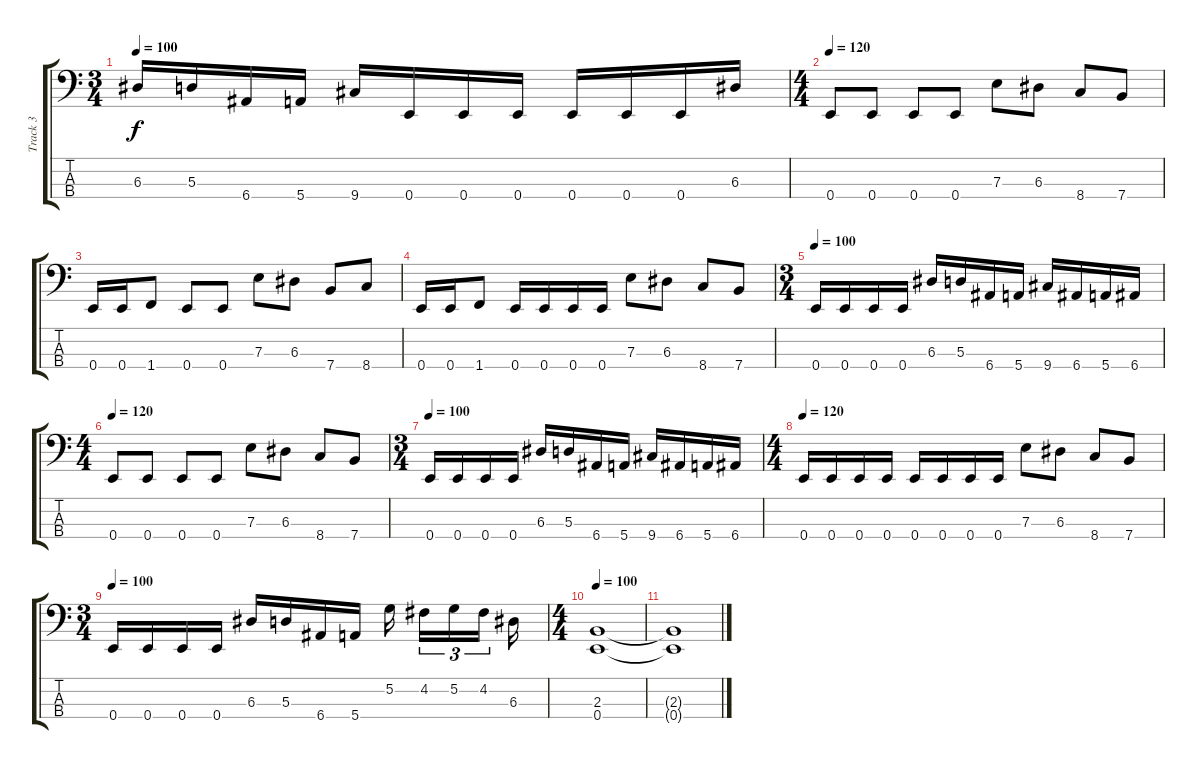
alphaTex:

\track ("Track 3" "Track 3") {instrument electricbasspick}
\staff {score tabs}
\tuning (G2 D2 A1 E1) {hide}
\ts (3 4)
\tempo 100
\clef f4
\ks c
6.3.16{dy f} 5.3.16 6.4.16 5.4.16 9.4.16 0.4.16 0.4.16 0.4.16 0.4.16 0.4.16 0.4.16 6.3.16 |
\ts (4 4)
\tempo 120
0.4.8 0.4.8 0.4.8 0.4.8 7.3.8 6.3.8 8.4.8 7.4.8 |
0.4.16 0.4.16 1.4.8 0.4.8 0.4.8 7.3.8 6.3.8 7.4.8 8.4.8 |
0.4.16 0.4.16 1.4.8 0.4.16 0.4.16 0.4.16 0.4.16 7.3.8 6.3.8 8.4.8 7.4.8 |
\ts (3 4)
\tempo 100
0.4.16 0.4.16 0.4.16 0.4.16 6.3.16 5.3.16 6.4.16 5.4.16 9.4.16 6.4.16 5.4.16 6.4.16 |
\ts (4 4)
\tempo 120
0.4.8 0.4.8 0.4.8 0.4.8 7.3.8 6.3.8 8.4.8 7.4.8 |
\ts (3 4)
\tempo 100
0.4.16 0.4.16 0.4.16 0.4.16 6.3.16 5.3.16 6.4.16 5.4.16 9.4.16 6.4.16 5.4.16 6.4.16 |
\ts (4 4)
\tempo 120
0.4.16 0.4.16 0.4.16 0.4.16 0.4.16 0.4.16 0.4.16 0.4.16 7.3.8 6.3.8 8.4.8 7.4.8 |
\ts (3 4)
\tempo 100
0.4.16 0.4.16 0.4.16 0.4.16 6.3.16 5.3.16 6.4.16 5.4.16 5.2.16 4.2.16{tu (3 2)} 5.2.16{tu (3 2)} 4.2.16{tu (3 2)} 6.3.16 |
\ts (4 4)
\tempo 100
(2.3 0.4).1 |
(2.3{t} 0.4{t}).1
